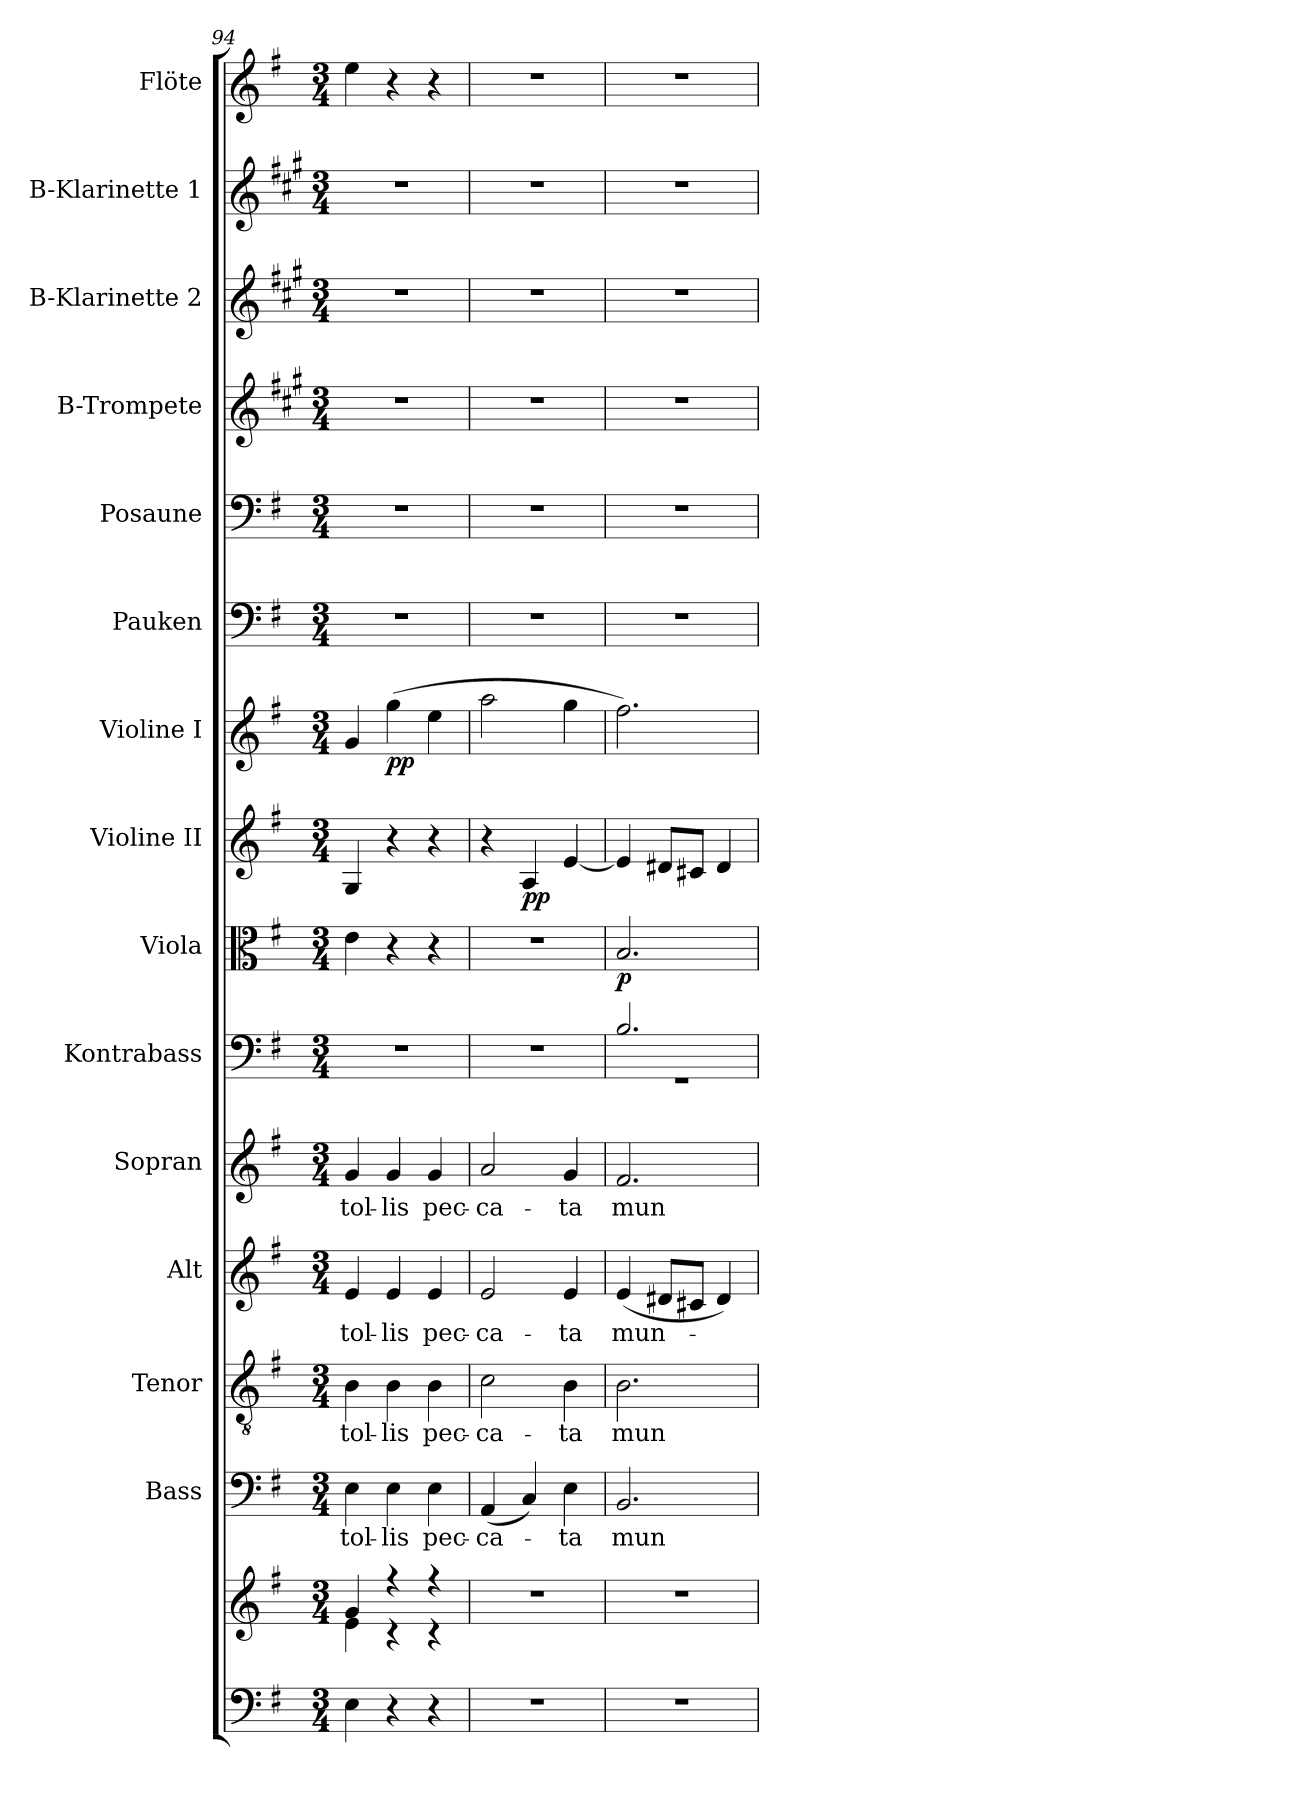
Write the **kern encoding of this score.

**kern	**kern	**kern	**text	**kern	**text	**kern	**text	**kern	**text	**kern	**kern	**dynam	**kern	**dynam	**kern	**dynam	**kern	**kern	**kern	**kern	**kern	**kern
*part15	*part15	*part14	*part14	*part13	*part13	*part12	*part12	*part11	*part11	*part10	*part9	*part9	*part8	*part8	*part7	*part7	*part6	*part5	*part4	*part3	*part2	*part1
*staff16	*staff15	*staff14	*staff14	*staff13	*staff13	*staff12	*staff12	*staff11	*staff11	*staff10	*staff9	*staff9	*staff8	*staff8	*staff7	*staff7	*staff6	*staff5	*staff4	*staff3	*staff2	*staff1
*	*	*I"Bass	*	*I"Tenor	*	*I"Alt	*	*I"Sopran	*	*I"Kontrabass	*I"Viola	*	*I"Violine II	*	*I"Violine I	*	*I"Pauken	*I"Posaune	*I"B-Trompete	*I"B-Klarinette 2	*I"B-Klarinette 1	*I"Flöte
*	*	*I'B.	*	*I'T.	*	*I'A.	*	*I'S.	*	*I'Kb.	*I'Vla.	*	*I'Vl. II	*	*I'Vl. I	*	*I'Pk.	*I'Pos.	*I'B Trp.	*I'B Kl. 2	*I'B Kl. 1	*I'Fl.
*clefF4	*clefG2	*clefF4	*	*clefGv2	*	*clefG2	*	*clefG2	*	*clefF4	*clefC3	*	*clefG2	*	*clefG2	*	*clefF4	*clefF4	*clefG2	*clefG2	*clefG2	*clefG2
*	*	*	*	*	*	*	*	*	*	*ITrd7c12	*	*	*	*	*	*	*	*	*ITrd1c2	*ITrd1c2	*ITrd1c2	*
*k[f#]	*k[f#]	*k[f#]	*	*k[f#]	*	*k[f#]	*	*k[f#]	*	*k[f#]	*k[f#]	*	*k[f#]	*	*k[f#]	*	*k[f#]	*k[f#]	*k[f#]	*k[f#]	*k[f#]	*k[f#]
*G:	*G:	*G:	*	*G:	*	*G:	*	*G:	*	*G:	*G:	*	*G:	*	*G:	*	*G:	*G:	*G:	*G:	*G:	*G:
*M3/4	*M3/4	*M3/4	*	*M3/4	*	*M3/4	*	*M3/4	*	*M3/4	*M3/4	*	*M3/4	*	*M3/4	*	*M3/4	*M3/4	*M3/4	*M3/4	*M3/4	*M3/4
=94	=94	=94	=94	=94	=94	=94	=94	=94	=94	=94	=94	=94	=94	=94	=94	=94	=94	=94	=94	=94	=94	=94
*	*^	*	*	*	*	*	*	*	*	*	*	*	*	*	*	*	*	*	*	*	*	*
!	!	!	!	!LO:LY:b	!	!LO:LY:b	!	!LO:LY:b	!	!LO:LY:b	!	!	!	!	!	!	!	!	!	!	!	!	!
4E\	4g/	4e\	4E\	tol-	4B\	tol-	4e/	tol-	4g/	tol-	2.r	4e\	.	4G/	.	4g/	.	2.r	2.r	2.r	2.r	2.r	4ee\
!	!	!	!	!LO:LY:b	!	!LO:LY:b	!	!LO:LY:b	!	!LO:LY:b	!	!	!	!	!	!	!LO:DY:b	!	!	!	!	!	!
4r	4r	4r	4E\	-lis	4B\	-lis	4e/	-lis	4g/	-lis	.	4r	.	4r	.	(>4gg\	pp	.	.	.	.	.	4r
!	!	!	!	!LO:LY:b	!	!LO:LY:b	!	!LO:LY:b	!	!LO:LY:b	!	!	!	!	!	!	!	!	!	!	!	!	!
4r	4r	4r	4E\	pec-	4B\	pec-	4e/	pec-	4g/	pec-	.	4r	.	4r	.	4ee\	.	.	.	.	.	.	4r
=95	=95	=95	=95	=95	=95	=95	=95	=95	=95	=95	=95	=95	=95	=95	=95	=95	=95	=95	=95	=95	=95	=95	=95
!	!	!	!	!LO:LY:b	!	!LO:LY:b	!	!LO:LY:b	!	!LO:LY:b	!	!	!	!	!	!	!	!	!	!	!	!	!
*	*v	*v	*	*	*	*	*	*	*	*	*	*	*	*	*	*	*	*	*	*	*	*	*
2.r	2.r	(<4AA/	-ca-	2c\	-ca-	2e/	-ca-	2a/	-ca-	2.r	2.r	.	4r	.	2aa\	.	2.r	2.r	2.r	2.r	2.r	2.r
!	!	!	!	!	!	!	!	!	!	!	!	!	!	!LO:DY:b	!	!	!	!	!	!	!	!
.	.	4C/)	.	.	.	.	.	.	.	.	.	.	4A/	pp	.	.	.	.	.	.	.	.
!	!	!	!LO:LY:b	!	!LO:LY:b	!	!LO:LY:b	!	!LO:LY:b	!	!	!	!	!	!	!	!	!	!	!	!	!
.	.	4E\	-ta	4B\	-ta	4e/	-ta	4g/	-ta	.	.	.	[4e/	.	4gg\	.	.	.	.	.	.	.
=96	=96	=96	=96	=96	=96	=96	=96	=96	=96	=96	=96	=96	=96	=96	=96	=96	=96	=96	=96	=96	=96	=96
*	*	*	*	*	*	*	*	*	*	*^	*	*	*	*	*	*	*	*	*	*	*	*
!	!	!	!LO:LY:b	!	!LO:LY:b	!	!LO:LY:b	!	!LO:LY:b	!	!LO:N:vis=1	!	!LO:DY:b	!	!	!	!	!	!	!	!	!	!
2.r	2.r	2.BB/	mun-	2.B\	mun-	(<4e/	mun-	2.f#/	mun-	2.BB/	2.rGG	2.B/	p	4e/]	.	2.ff#\)	.	2.r	2.r	2.r	2.r	2.r	2.r
.	.	.	.	.	.	8d#X/L	.	.	.	.	.	.	.	8d#X/L	.	.	.	.	.	.	.	.	.
.	.	.	.	.	.	8c#X/J	.	.	.	.	.	.	.	8c#X/J	.	.	.	.	.	.	.	.	.
.	.	.	.	.	.	4d#/)	.	.	.	.	.	.	.	4d#/	.	.	.	.	.	.	.	.	.
*	*	*	*	*	*	*	*	*	*	*v	*v	*	*	*	*	*	*	*	*	*	*	*	*
=	=	=	=	=	=	=	=	=	=	=	=	=	=	=	=	=	=	=	=	=	=	=
*-	*-	*-	*-	*-	*-	*-	*-	*-	*-	*-	*-	*-	*-	*-	*-	*-	*-	*-	*-	*-	*-	*-
